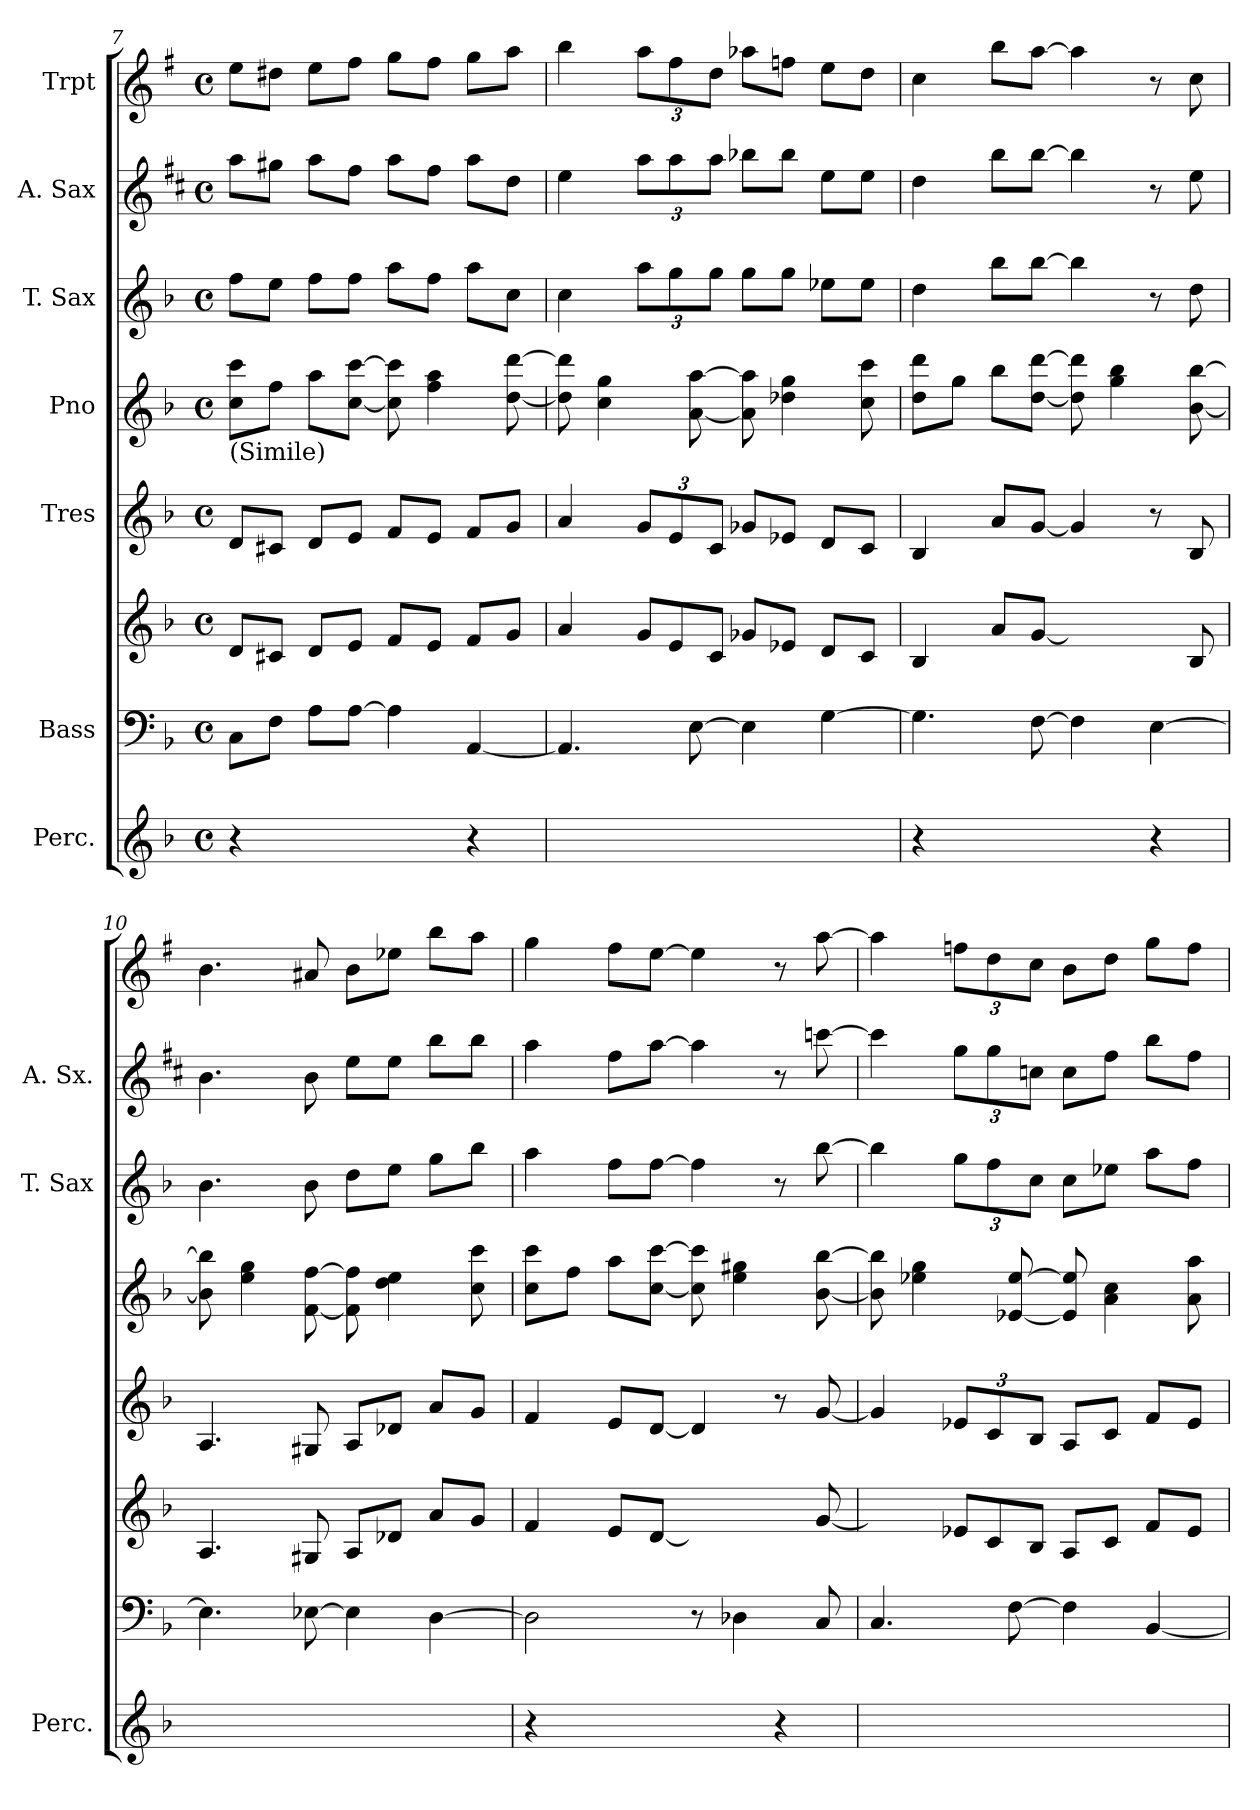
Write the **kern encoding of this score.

**kern	**kern	**kern	**kern	**kern	**kern	**kern	**kern
*part8	*part7	*part6	*part5	*part4	*part3	*part2	*part1
*staff8	*staff7	*staff6	*staff5	*staff4	*staff3	*staff2	*staff1
*I"Perc.	*I"Bass	*	*I"Tres	*I"Pno	*I"T. Sax	*I"A. Sax	*I"Trpt
*I'Perc.	*	*	*	*	*I'T. Sax	*I'A. Sx.	*
!!LO:PB:g=z
*clefG2	*clefF4	*	*clefG2	*clefG2	*clefG2	*clefG2	*clefG2
*	*	*	*	*	*ITrd8c14	*ITrd5c9	*ITrd1c2
*k[b-]	*k[b-]	*k[b-]	*k[b-]	*k[b-]	*k[b-]	*k[b-]	*k[b-]
*F:	*F:	*F:	*F:	*F:	*F:	*F:	*F:
*M4/4	*M4/4	*M4/4	*M4/4	*M4/4	*M4/4	*M4/4	*M4/4
*met(c)	*met(c)	*met(c)	*met(c)	*met(c)	*met(c)	*met(c)	*met(c)
=7	=7	=7	=7	=7	=7	=7	=7
!	!	!	!	!LO:TX:b:t=(Simile)	!	!	!
4r	8C\L	8dL	8d/L	8cc\ 8ccc\L	8f\L	8cc\L	8dd\L
.	8F\J	8c#J	8c#X/J	8ff\J	8e\J	8bn\J	8cc#X\J
4R\	8A\L	8dL	8d/L	8aa\L	8f\L	8cc\L	8dd\L
.	[8A\J	8eJ	8e/J	[8cc\ [8ccc\J	8f\J	8a\J	8ee\J
4R\	4A\]	8fL	8f/L	8cc\] 8ccc\]	8a\L	8cc\L	8ff\L
.	.	8eJ	8e/J	4ff\ 4aa\	8f\J	8a\J	8ee\J
4r	[4AA/	8fL	8f/L	.	8a\L	8cc\L	8ff\L
.	.	8gJ	8g/J	[8dd\ [8ddd\	8c\J	8f\J	8gg\J
=8	=8	=8	=8	=8	=8	=8	=8
4.R\	4.AA/]	4a	4a/	8dd\] 8ddd\]	4c\	4g\	4aa\
.	.	.	.	4cc\ 4gg\	.	.	.
*	*	*Xtuplet	*	*	*	*	*
.	.	12gL	12g/L	.	12a\L	12cc\L	12gg\L
.	.	12e	12e/	.	12g\	12cc\	12ee\
[8R\	[8E\	.	.	[8a\ [8aa\	.	.	.
.	.	12cJ	12c/J	.	12g\J	12cc\J	12cc\J
4.R\]	4E\]	8g-L	8g-X/L	8a\] 8aa\]	8g\L	8dd-X\L	8gg-X\L
.	.	8e-J	8e-X/J	4dd-X\ 4gg\	8g\J	8dd-\J	8ee-X\J
.	[4G\	8dL	8d/L	.	8e-X\L	8g\L	8dd\L
8R\	.	8cJ	8c/J	8cc\ 8ccc\	8e-\J	8g\J	8cc\J
=9	=9	=9	=9	=9	=9	=9	=9
4r	4.G\]	4B-	4B-/	8dd\ 8ddd\L	4d\	4f\	4b-\
.	.	.	.	8gg\J	.	.	.
4R\	.	8aL	8a/L	8bb-\L	8b-\L	8dd\L	8aa\L
.	[8F\	[8gJ	[8g/J	[8dd\ [8ddd\J	[8b-\J	[8dd\J	[8gg\J
4R\	4F\]	4gyy]	4g/]	8dd\] 8ddd\]	4b-\]	4dd\]	4gg\]
.	.	.	.	4gg\ 4bb-\	.	.	.
4r	[4E\	8ryy	8r	.	8r	8r	8r
.	.	8B-	8B-/	[8b-\ [8bb-\	8d\	8g\	8b-\
!!LO:PB:g=z
=10	=10	=10	=10	=10	=10	=10	=10
4.R\	4.E\]	4.A	4.A/	8b-\] 8bb-\]	4.B-\	4.d\	4.a\
.	.	.	.	4ee\ 4gg\	.	.	.
[8R\	[8E-X\	8G#	8G#X/	[8f\ [8ff\	8B-\	8d\	8g#X/
4.R\]	4E-\]	8AL	8A/L	8f\] 8ff\]	8d\L	8g\L	8a\L
.	.	8d-J	8d-X/J	4dd\ 4ee\	8e\J	8g\J	8dd-X\J
.	[4D\	8aL	8a/L	.	8g\L	8dd\L	8aa\L
8R\	.	8gJ	8g/J	8cc\ 8ccc\	8b-\J	8dd\J	8gg\J
=11	=11	=11	=11	=11	=11	=11	=11
4r	2D\]	4f	4f/	8cc\ 8ccc\L	4a\	4cc\	4ff\
.	.	.	.	8ff\J	.	.	.
4R\	.	8eL	8e/L	8aa\L	8f\L	8a\L	8ee\L
.	.	[8dJ	[8d/J	[8cc\ [8ccc\J	[8f\J	[8cc\J	[8dd\J
4R\	8r	4dyy]	4d/]	8cc\] 8ccc\]	4f\]	4cc\]	4dd\]
.	4D-X\	.	.	4ee\ 4gg#X\	.	.	.
4r	.	8ryy	8r	.	8r	8r	8r
.	8C/	[8g	[8g/	[8b-\ [8bb-\	[8b-\	[8ee-X\	[8gg\
=12	=12	=12	=12	=12	=12	=12	=12
4.R\	4.C/	4gyy]	4g/]	8b-\] 8bb-\]	4b-\]	4ee-\]	4gg\]
.	.	.	.	4ee-X\ 4gg\	.	.	.
.	.	12e-L	12e-X/L	.	12g\L	12b-\L	12ee-X\L
.	.	12c	12c/	.	12f\	12b-\	12cc\
[8R\	[8F\	.	.	[8e-X/ [8ee-/	.	.	.
.	.	12B-J	12B-/J	.	12c\J	12e-X\J	12b-\J
4.R\]	4F\]	8AL	8A/L	8e-/] 8ee-/]	8c\L	8e-\L	8a\L
.	.	8cJ	8c/J	4a\ 4cc\	8e-X\J	8a\J	8cc\J
.	[4BB-/	8fL	8f/L	.	8a\L	8dd\L	8ff\L
8R\	.	8e-J	8e-/J	8a\ 8aa\	8f\J	8a\J	8ee-\J
=	=	=	=	=	=	=	=
*-	*-	*-	*-	*-	*-	*-	*-
